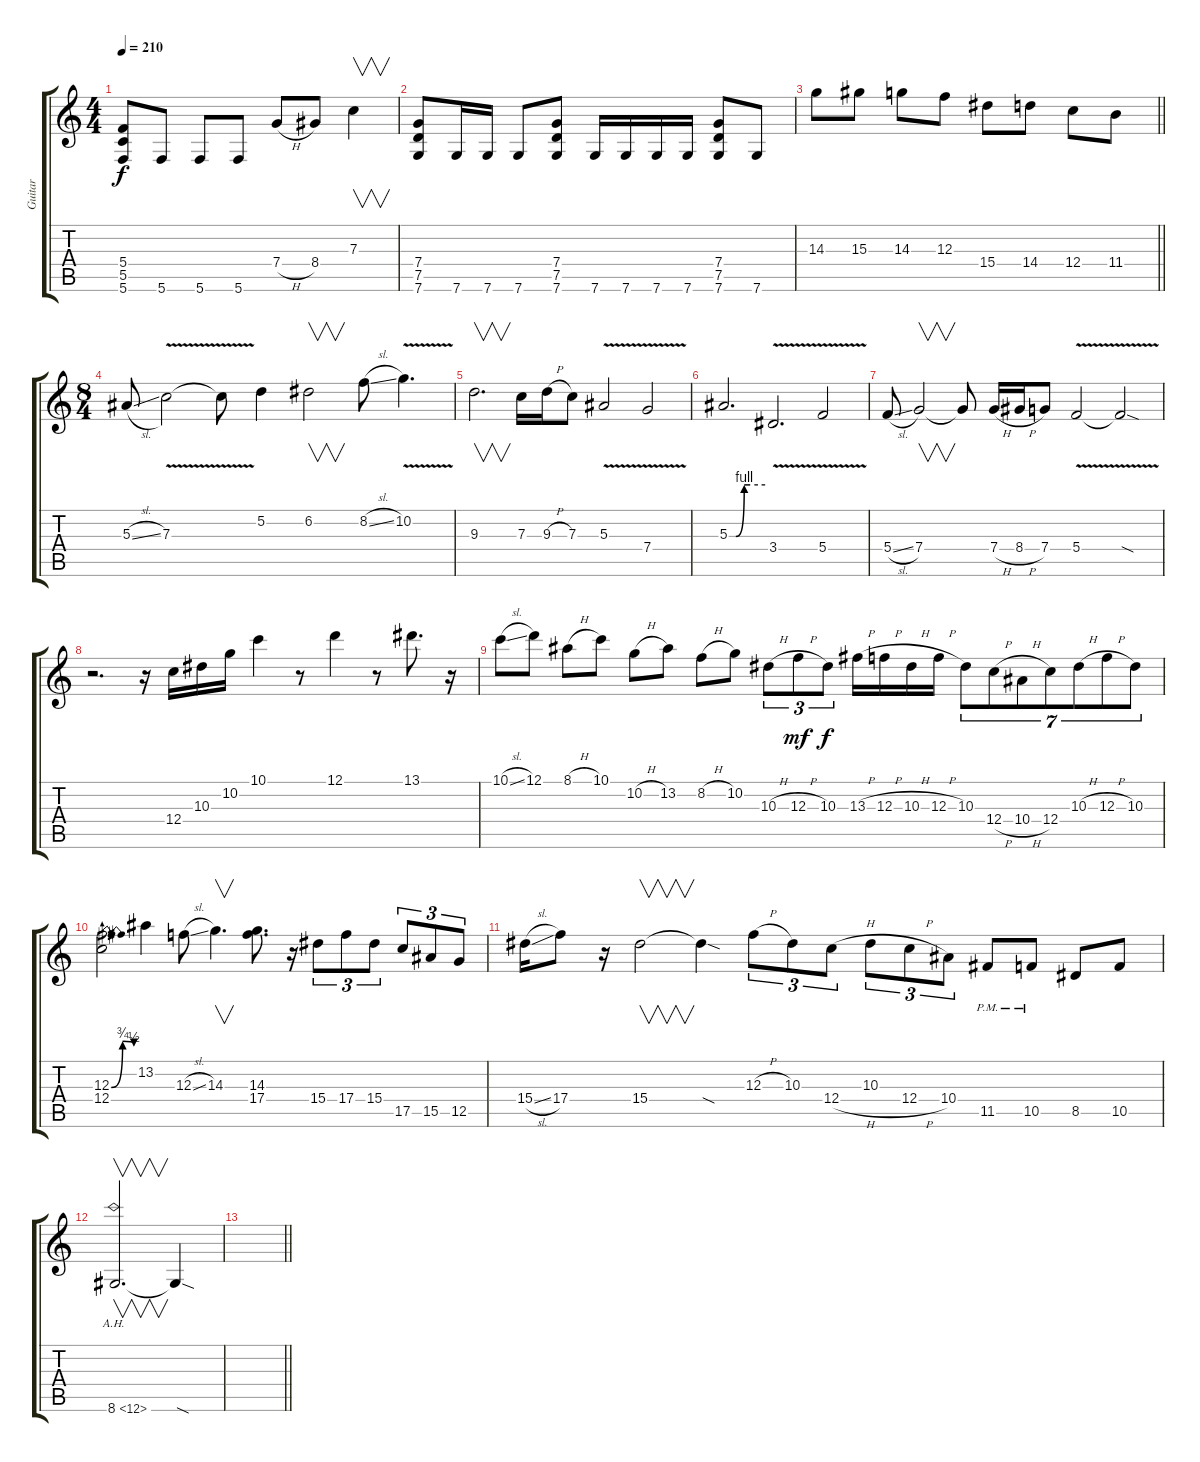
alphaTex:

\track ("Guitar" "Guitar") {instrument distortionguitar}
\staff {score tabs}
\tuning (D4 A3 F3 C3 G2 C2) {hide}
\ts (4 4)
\tempo 210
\clef g2
\ks c
(5.4{t} 5.5{t} 5.6{t}).8{dy f} 5.6.8 5.6.8 5.6.8 7.4{h}.8 8.4.8 7.3.4{v} |
(7.4 7.5 7.6).8 7.6.16 7.6.16 7.6.8 (7.4 7.5 7.6).8 7.6.16 7.6.16 7.6.16 7.6.16 (7.4 7.5 7.6).8 7.6.8 |
\barLineRight lightlight
14.3.8{balance 8} 15.3.8 14.3.8 12.3.8 15.4.8 14.4.8 12.4.8 11.4.8 |
\ts (8 4)
5.3{sl}.8 7.3{v}.2 7.3{t}.8 5.2.4 6.2.2{v} 8.2{sl}.8 10.2{v}.4{d} |
9.3.2{v d} 7.3.16 9.3{h}.16 7.3.8 5.3{v}.2 7.4{v}.2 |
5.3{be (custom 0 0 11 0 25 4 35 4 60 4)}.2{d} 3.4{v}.2{d} 5.4{v}.2 |
5.4{sl}.8 7.4.2{v} 7.4{t}.8 7.4{h}.16 8.4{h}.16 7.4.8 5.4{v}.2 5.4{sod t}.2 |
r.2{d} r.16 12.4.16 10.3.16 10.2.16 10.1.4 r.8 12.1.4 r.8 13.1.8{d} r.16 |
10.1{sl}.8 12.1.8 8.1{h}.8 10.1.8 10.2{h}.8 13.2.8 8.2{h}.8 10.2.8 10.3{h}.8{tu (3 2)} 12.3{h}.8{tu (3 2) dy mf} 10.3.8{tu (3 2) dy f} 13.3{h}.16 12.3{h}.16 10.3{h}.16 12.3{h}.16 10.3.8{tu (7 4)} 12.4{h}.8{tu (7 4)} 10.4{h}.8{tu (7 4)} 12.4.8{tu (7 4)} 10.3{h}.8{tu (7 4)} 12.3{h}.8{tu (7 4)} 10.3.8{tu (7 4)} |
(12.3{be (bendrelease 0 0 25 3 40 3 60 2)} 12.4).2 13.2.4 12.3{sl}.8 14.3.4{v d} (14.3 17.4).8{d} r.16 15.4.8{tu (3 2)} 17.4.8{tu (3 2)} 15.4.8{tu (3 2)} 17.5.8{tu (3 2)} 15.5.8{tu (3 2)} 12.5.8{tu (3 2)} |
15.4{sl}.16 17.4.8 r.16 15.4.2{v} 15.4{sod t}.4 12.3{h}.8{tu (3 2)} 10.3.8{tu (3 2)} 12.4{h}.8{tu (3 2)} 10.3.8{tu (3 2)} 12.4{h}.8{tu (3 2)} 10.4.8{tu (3 2)} 11.5{pm}.8 10.5{pm}.8 8.5.8 10.5.8 |
8.6{ah 4}.2{v d instrument guitarharmonics} 8.6{sod t}.4 |
\barLineRight lightlight
